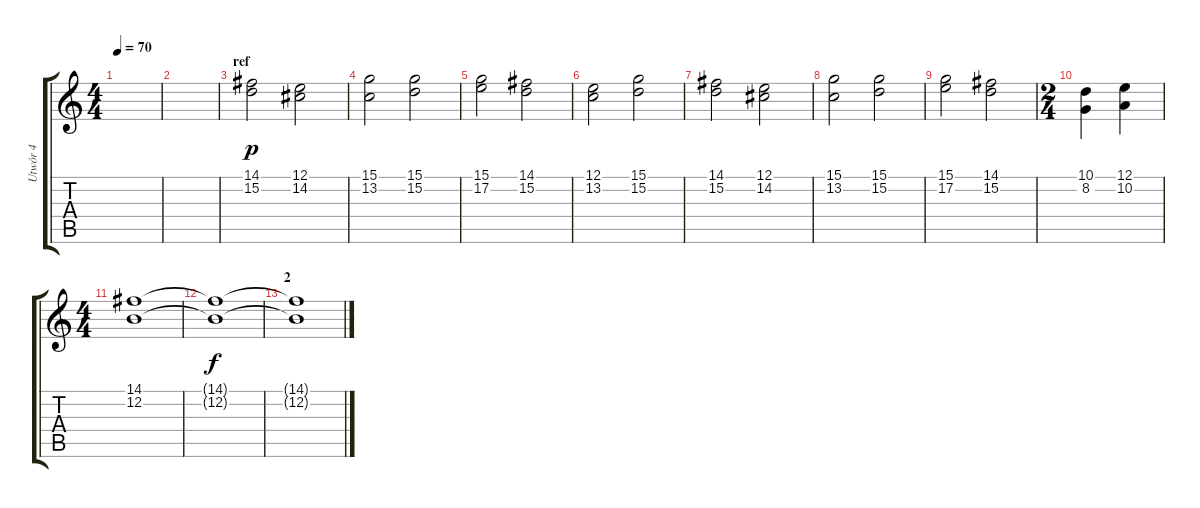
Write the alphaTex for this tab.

\track ("Utwór 4" "Utwór 4") {instrument stringensemble2}
\staff {score tabs}
\tuning (E4 B3 G3 D3 A2 E2) {hide}
\ts (4 4)
\tempo 70
\clef g2
\ks c
|
|
\section ("" "ref")
(14.1 15.2).2{dy p} (12.1 14.2).2 |
(15.1 13.2).2 (15.1 15.2).2 |
(15.1 17.2).2 (14.1 15.2).2 |
(12.1 13.2).2 (15.1 15.2).2 |
(14.1 15.2).2 (12.1 14.2).2 |
(15.1 13.2).2 (15.1 15.2).2 |
(15.1 17.2).2 (14.1 15.2).2 |
\ts (2 4)
(10.1 8.2).4 (12.1 10.2).4 |
\ts (4 4)
(14.1 12.2).1{volume 0} |
(14.1{t} 12.2{t}).1{dy f} |
\section ("" "2")
(14.1{t} 12.2{t}).1
